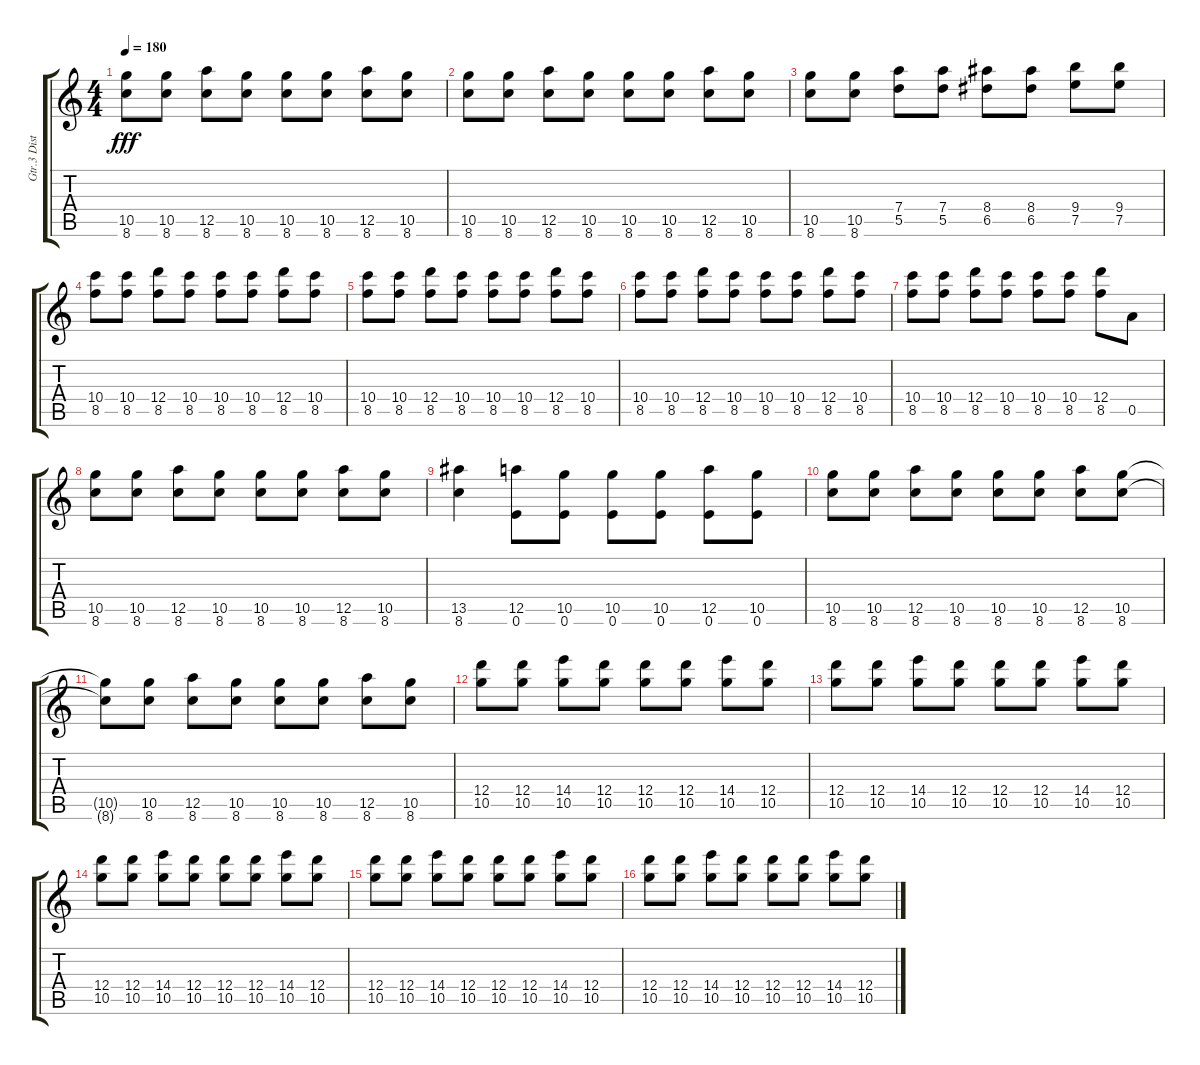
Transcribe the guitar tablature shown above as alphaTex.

\track ("Gtr.3 Distortion Gtr." "Gtr.3 Dist") {instrument distortionguitar}
\staff {score tabs}
\tuning (E4 B3 G3 D4 A3 E3) {hide}
\ts (4 4)
\tempo 180
\clef g2
\ks c
(10.5 8.6).8{dy fff} (10.5 8.6).8 (12.5 8.6).8 (10.5 8.6).8 (10.5 8.6).8 (10.5 8.6).8 (12.5 8.6).8 (10.5 8.6).8 |
(10.5 8.6).8 (10.5 8.6).8 (12.5 8.6).8 (10.5 8.6).8 (10.5 8.6).8 (10.5 8.6).8 (12.5 8.6).8 (10.5 8.6).8 |
(10.5 8.6).8 (10.5 8.6).8 (7.4 5.5).8 (7.4 5.5).8 (8.4 6.5).8 (8.4 6.5).8 (9.4 7.5).8 (9.4 7.5).8 |
(10.4 8.5).8 (10.4 8.5).8 (12.4 8.5).8 (10.4 8.5).8 (10.4 8.5).8 (10.4 8.5).8 (12.4 8.5).8 (10.4 8.5).8 |
(10.4 8.5).8 (10.4 8.5).8 (12.4 8.5).8 (10.4 8.5).8 (10.4 8.5).8 (10.4 8.5).8 (12.4 8.5).8 (10.4 8.5).8 |
(10.4 8.5).8 (10.4 8.5).8 (12.4 8.5).8 (10.4 8.5).8 (10.4 8.5).8 (10.4 8.5).8 (12.4 8.5).8 (10.4 8.5).8 |
(10.4 8.5).8 (10.4 8.5).8 (12.4 8.5).8 (10.4 8.5).8 (10.4 8.5).8 (10.4 8.5).8 (12.4 8.5).8 0.5.8 |
(10.5 8.6).8 (10.5 8.6).8 (12.5 8.6).8 (10.5 8.6).8 (10.5 8.6).8 (10.5 8.6).8 (12.5 8.6).8 (10.5 8.6).8 |
(13.5 8.6).4 (12.5 0.6).8 (10.5 0.6).8 (10.5 0.6).8 (10.5 0.6).8 (12.5 0.6).8 (10.5 0.6).8 |
(10.5 8.6).8 (10.5 8.6).8 (12.5 8.6).8 (10.5 8.6).8 (10.5 8.6).8 (10.5 8.6).8 (12.5 8.6).8 (10.5 8.6).8 |
(10.5{t} 8.6{t}).8 (10.5 8.6).8 (12.5 8.6).8 (10.5 8.6).8 (10.5 8.6).8 (10.5 8.6).8 (12.5 8.6).8 (10.5 8.6).8 |
(12.4 10.5).8 (12.4 10.5).8 (14.4 10.5).8 (12.4 10.5).8 (12.4 10.5).8 (12.4 10.5).8 (14.4 10.5).8 (12.4 10.5).8 |
(12.4 10.5).8 (12.4 10.5).8 (14.4 10.5).8 (12.4 10.5).8 (12.4 10.5).8 (12.4 10.5).8 (14.4 10.5).8 (12.4 10.5).8 |
(12.4 10.5).8 (12.4 10.5).8 (14.4 10.5).8 (12.4 10.5).8 (12.4 10.5).8 (12.4 10.5).8 (14.4 10.5).8 (12.4 10.5).8 |
(12.4 10.5).8 (12.4 10.5).8 (14.4 10.5).8 (12.4 10.5).8 (12.4 10.5).8 (12.4 10.5).8 (14.4 10.5).8 (12.4 10.5).8 |
(12.4 10.5).8 (12.4 10.5).8 (14.4 10.5).8 (12.4 10.5).8 (12.4 10.5).8 (12.4 10.5).8 (14.4 10.5).8 (12.4 10.5).8
